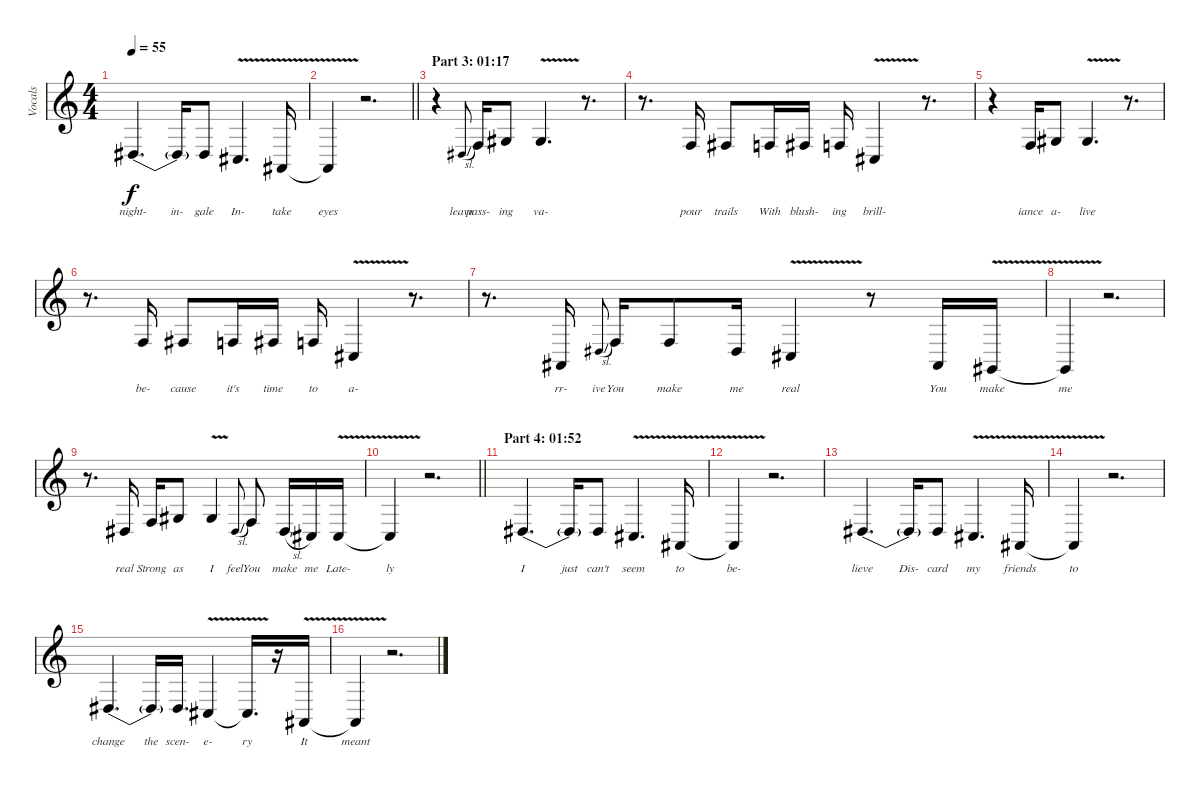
\track ("Vocals" "Vocals") {instrument altosax}
\staff {score}
\tuning (Eb4 Bb3 Gb3 Db3 Ab2 Eb2) {hide}
\ts (4 4)
\tempo 55
\clef g2
\ks c
2.4{be (bendrelease 0 0 15 4 45 4 60 0)}.4{d lyrics (0 "night-") lyrics (1 "") lyrics (2 "") lyrics (3 "") lyrics (4 "") dy f} 2.4{t}.16{lyrics (0 "in-") lyrics (1 "") lyrics (2 "") lyrics (3 "") lyrics (4 "")} 2.4.8{lyrics (0 "gale") lyrics (1 "") lyrics (2 "") lyrics (3 "") lyrics (4 "")} 0.4{v}.4{d lyrics (0 "In-") lyrics (1 "") lyrics (2 "") lyrics (3 "") lyrics (4 "")} 2.5{v}.16{lyrics (0 "take") lyrics (1 "") lyrics (2 "") lyrics (3 "") lyrics (4 "")} |
\barLineRight lightlight
2.5{t}.4{lyrics (0 "eyes") lyrics (1 "") lyrics (2 "") lyrics (3 "") lyrics (4 "")} r.2{d} |
\section ("" "Part 3: 01:17")
r.4 2.4{sl}.8{lyrics (0 "leave") lyrics (1 "") lyrics (2 "") lyrics (3 "") lyrics (4 "") gr onbeat} 4.4.16{lyrics (0 "pass-") lyrics (1 "") lyrics (2 "") lyrics (3 "") lyrics (4 "")} 7.4.8{lyrics (0 "ing") lyrics (1 "") lyrics (2 "") lyrics (3 "") lyrics (4 "")} 7.4{v}.4{d lyrics (0 "va-") lyrics (1 "") lyrics (2 "") lyrics (3 "") lyrics (4 "")} r.8{d} |
r.8{d} 4.4.16{lyrics (0 "pour") lyrics (1 "") lyrics (2 "") lyrics (3 "") lyrics (4 "")} 5.4.8{lyrics (0 "trails") lyrics (1 "") lyrics (2 "") lyrics (3 "") lyrics (4 "")} 4.4.16{lyrics (0 "With") lyrics (1 "") lyrics (2 "") lyrics (3 "") lyrics (4 "")} 5.4.16{lyrics (0 "blush-") lyrics (1 "") lyrics (2 "") lyrics (3 "") lyrics (4 "")} 4.4.16{lyrics (0 "ing") lyrics (1 "") lyrics (2 "") lyrics (3 "") lyrics (4 "")} 0.4{v}.4{lyrics (0 "brill-") lyrics (1 "") lyrics (2 "") lyrics (3 "") lyrics (4 "")} r.8{d} |
r.4 4.4.16{lyrics (0 "iance") lyrics (1 "") lyrics (2 "") lyrics (3 "") lyrics (4 "")} 7.4.8{lyrics (0 "a-") lyrics (1 "") lyrics (2 "") lyrics (3 "") lyrics (4 "")} 7.4{v}.4{d lyrics (0 "live") lyrics (1 "") lyrics (2 "") lyrics (3 "") lyrics (4 "")} r.8{d} |
r.8{d} 4.4.16{lyrics (0 "be-") lyrics (1 "") lyrics (2 "") lyrics (3 "") lyrics (4 "")} 5.4.8{lyrics (0 "cause") lyrics (1 "") lyrics (2 "") lyrics (3 "") lyrics (4 "")} 4.4.16{lyrics (0 "it's") lyrics (1 "") lyrics (2 "") lyrics (3 "") lyrics (4 "")} 5.4.16{lyrics (0 "time") lyrics (1 "") lyrics (2 "") lyrics (3 "") lyrics (4 "")} 4.4.16{lyrics (0 "to") lyrics (1 "") lyrics (2 "") lyrics (3 "") lyrics (4 "")} 0.4{v}.4{lyrics (0 "a-") lyrics (1 "") lyrics (2 "") lyrics (3 "") lyrics (4 "")} r.8{d} |
r.8{d} 2.5.16{lyrics (0 "rr-") lyrics (1 "") lyrics (2 "") lyrics (3 "") lyrics (4 "")} 2.4{sl}.8{lyrics (0 "ive") lyrics (1 "") lyrics (2 "") lyrics (3 "") lyrics (4 "") gr onbeat} 4.4.16{lyrics (0 "You") lyrics (1 "") lyrics (2 "") lyrics (3 "") lyrics (4 "")} 4.4.8{lyrics (0 "make") lyrics (1 "") lyrics (2 "") lyrics (3 "") lyrics (4 "")} 2.4.16{lyrics (0 "me") lyrics (1 "") lyrics (2 "") lyrics (3 "") lyrics (4 "")} 0.4{v}.4{lyrics (0 "real") lyrics (1 "") lyrics (2 "") lyrics (3 "") lyrics (4 "")} r.8 2.5.16{lyrics (0 "You") lyrics (1 "") lyrics (2 "") lyrics (3 "") lyrics (4 "")} 0.5{v}.16{lyrics (0 "make") lyrics (1 "") lyrics (2 "") lyrics (3 "") lyrics (4 "")} |
0.5{t}.4{lyrics (0 "me") lyrics (1 "") lyrics (2 "") lyrics (3 "") lyrics (4 "")} r.2{d} |
r.8{d} 2.4.16{lyrics (0 "real") lyrics (1 "") lyrics (2 "") lyrics (3 "") lyrics (4 "")} 4.4.16{lyrics (0 "Strong") lyrics (1 "") lyrics (2 "") lyrics (3 "") lyrics (4 "")} 7.4.8{lyrics (0 "as") lyrics (1 "") lyrics (2 "") lyrics (3 "") lyrics (4 "")} 7.4{v}.4{lyrics (0 "I") lyrics (1 "") lyrics (2 "") lyrics (3 "") lyrics (4 "")} 2.4{sl}.8{lyrics (0 "feel") lyrics (1 "") lyrics (2 "") lyrics (3 "") lyrics (4 "") gr onbeat} 4.4.8{lyrics (0 "You") lyrics (1 "") lyrics (2 "") lyrics (3 "") lyrics (4 "")} 2.4{sl}.16{lyrics (0 "make") lyrics (1 "") lyrics (2 "") lyrics (3 "") lyrics (4 "")} 0.4.16{lyrics (0 "me") lyrics (1 "") lyrics (2 "") lyrics (3 "") lyrics (4 "")} 0.4{v}.16{lyrics (0 "Late-") lyrics (1 "") lyrics (2 "") lyrics (3 "") lyrics (4 "")} |
\barLineRight lightlight
0.4{t}.4{lyrics (0 "ly") lyrics (1 "") lyrics (2 "") lyrics (3 "") lyrics (4 "")} r.2{d} |
\section ("" "Part 4: 01:52")
2.4{be (bendrelease 0 0 15 4 45 4 60 0)}.4{d lyrics (0 "I") lyrics (1 "") lyrics (2 "") lyrics (3 "") lyrics (4 "")} 2.4{t}.16{lyrics (0 "just") lyrics (1 "") lyrics (2 "") lyrics (3 "") lyrics (4 "")} 2.4.8{lyrics (0 "can't") lyrics (1 "") lyrics (2 "") lyrics (3 "") lyrics (4 "")} 0.4{v}.4{d lyrics (0 "seem") lyrics (1 "") lyrics (2 "") lyrics (3 "") lyrics (4 "")} 2.5{v}.16{lyrics (0 "to") lyrics (1 "") lyrics (2 "") lyrics (3 "") lyrics (4 "")} |
2.5{t}.4{lyrics (0 "be-") lyrics (1 "") lyrics (2 "") lyrics (3 "") lyrics (4 "")} r.2{d} |
2.4{be (bendrelease 0 0 15 4 45 4 60 0)}.4{d lyrics (0 "lieve") lyrics (1 "") lyrics (2 "") lyrics (3 "") lyrics (4 "")} 2.4{t}.16{lyrics (0 "Dis-") lyrics (1 "") lyrics (2 "") lyrics (3 "") lyrics (4 "")} 2.4.8{lyrics (0 "card") lyrics (1 "") lyrics (2 "") lyrics (3 "") lyrics (4 "")} 0.4{v}.4{d lyrics (0 "my") lyrics (1 "") lyrics (2 "") lyrics (3 "") lyrics (4 "")} 2.5{v}.16{lyrics (0 "friends") lyrics (1 "") lyrics (2 "") lyrics (3 "") lyrics (4 "")} |
2.5{t}.4{lyrics (0 "to") lyrics (1 "") lyrics (2 "") lyrics (3 "") lyrics (4 "")} r.2{d} |
2.4{be (bendrelease 0 0 15 4 45 4 60 0)}.4{d lyrics (0 "change") lyrics (1 "") lyrics (2 "") lyrics (3 "") lyrics (4 "")} 2.4{t}.16{lyrics (0 "the") lyrics (1 "") lyrics (2 "") lyrics (3 "") lyrics (4 "")} 2.4.16{d lyrics (0 "scen-") lyrics (1 "") lyrics (2 "") lyrics (3 "") lyrics (4 "")} 0.4{v}.4{lyrics (0 "e-") lyrics (1 "") lyrics (2 "") lyrics (3 "") lyrics (4 "")} 0.4{t}.16{d lyrics (0 "ry") lyrics (1 "") lyrics (2 "") lyrics (3 "") lyrics (4 "")} r.16 2.5{v}.16{lyrics (0 "It") lyrics (1 "") lyrics (2 "") lyrics (3 "") lyrics (4 "")} |
2.5{t}.4{lyrics (0 "meant") lyrics (1 "") lyrics (2 "") lyrics (3 "") lyrics (4 "")} r.2{d}
